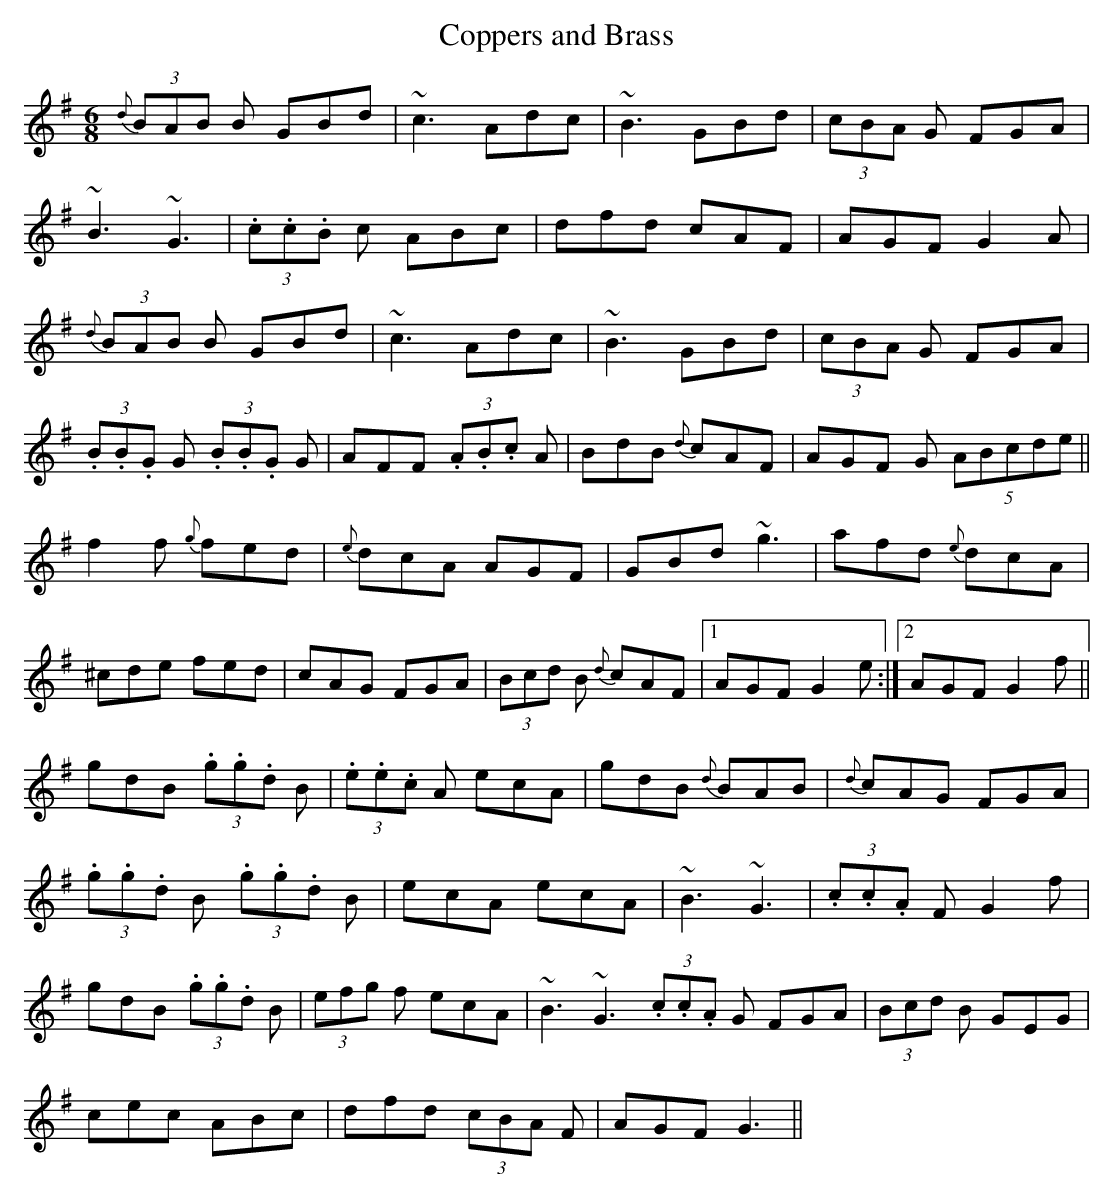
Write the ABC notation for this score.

X:1
T:Coppers and Brass
M:6/8
L:1/8
K:G
{d} (3BAB B GBd|~c3 Adc|~B3 GBd|(3cBA G FGA|!
~B3 ~G3|(3.c.c.B c ABc|dfd cAF|AGF G2A|!
{d} (3BAB B GBd|~c3 Adc|~B3 GBd|(3cBA G FGA|!
(3.B.B.G G  (3.B.B.G G|AFF  (3.A.B.c A|BdB {d}cAF|AGF G (5ABcde||!
f2f {g}fed|{e}dcA AGF|GBd ~g3|afd {e}dcA|!
^cde fed|cAG FGA|(3Bcd B {d}cAF|1 AGF G2e:|2 AGF G2f||!
gdB  (3.g.g.d B|(3.e.e.c A ecA|gdB {d}BAB|{d}cAG FGA|!
(3.g.g.d B  (3.g.g.d B|ecA ecA|~B3 ~G3|(3.c.c.A F G2f|!
gdB  (3.g.g.d B|(3efg f ecA|~B3 ~G3  (3.c.c.A G FGA|(3Bcd B GEG|!
cec ABc|dfd  (3cBA F|AGF G3||
